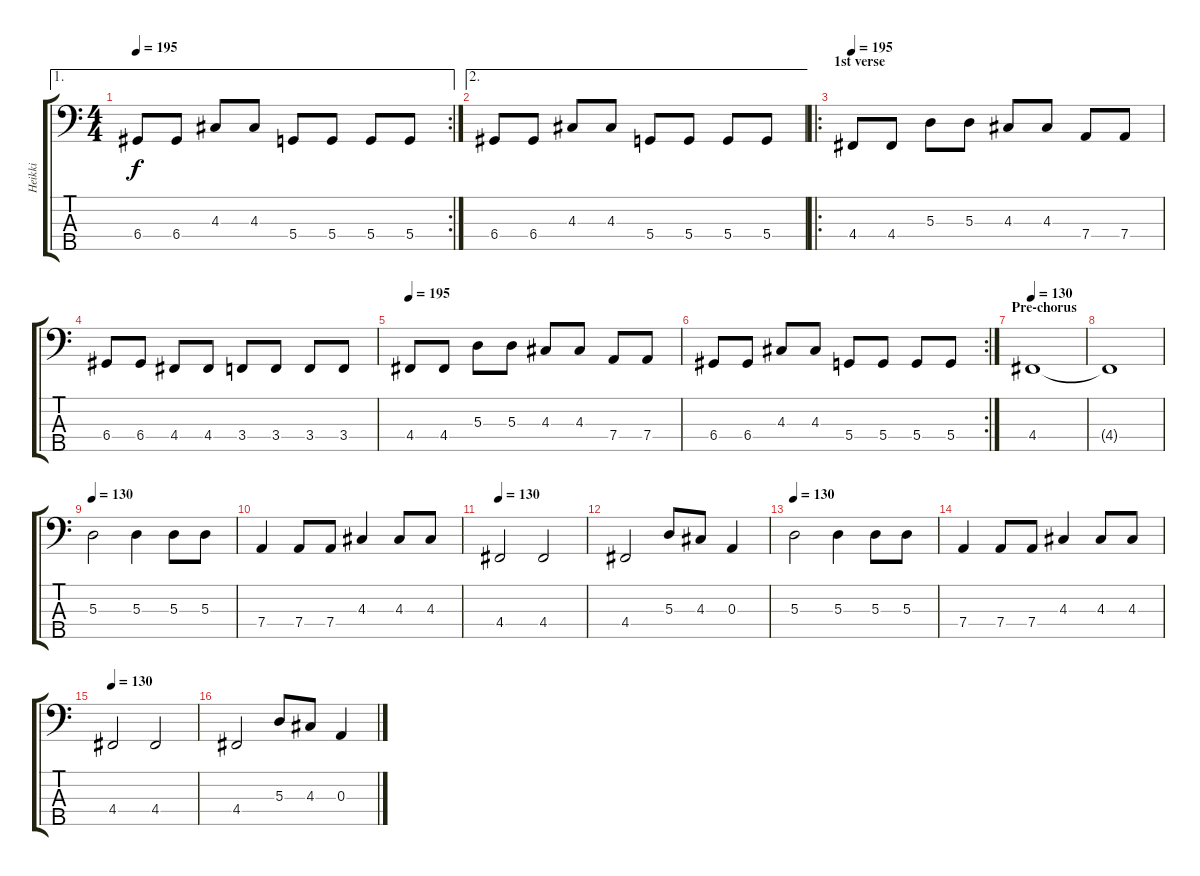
\track ("Heikki" "Heikki") {instrument electricbassfinger}
\staff {score tabs}
\tuning (G2 D2 A1 D1 A0) {hide}
\ae 1
\rc 2
\ts (4 4)
\tempo 195
\clef f4
\ks c
6.4.8{dy f} 6.4.8 4.3.8 4.3.8 5.4.8 5.4.8 5.4.8 5.4.8 |
\ae 2
6.4.8 6.4.8 4.3.8 4.3.8 5.4.8 5.4.8 5.4.8 5.4.8 |
\ro
\section ("" "1st verse")
\tempo 195
4.4.8 4.4.8 5.3.8 5.3.8 4.3.8 4.3.8 7.4.8 7.4.8 |
6.4.8 6.4.8 4.4.8 4.4.8 3.4.8 3.4.8 3.4.8 3.4.8 |
\tempo 195
4.4.8 4.4.8 5.3.8 5.3.8 4.3.8 4.3.8 7.4.8 7.4.8 |
\rc 2
6.4.8 6.4.8 4.3.8 4.3.8 5.4.8 5.4.8 5.4.8 5.4.8 |
\section ("" "Pre-chorus")
\tempo 130
4.4.1 |
4.4{t}.1 |
\tempo 130
5.3.2 5.3.4 5.3.8 5.3.8 |
7.4.4 7.4.8 7.4.8 4.3.4 4.3.8 4.3.8 |
\tempo 130
4.4.2 4.4.2 |
4.4.2 5.3.8 4.3.8 0.3.4 |
\tempo 130
5.3.2 5.3.4 5.3.8 5.3.8 |
7.4.4 7.4.8 7.4.8 4.3.4 4.3.8 4.3.8 |
\tempo 130
4.4.2 4.4.2 |
4.4.2 5.3.8 4.3.8 0.3.4
